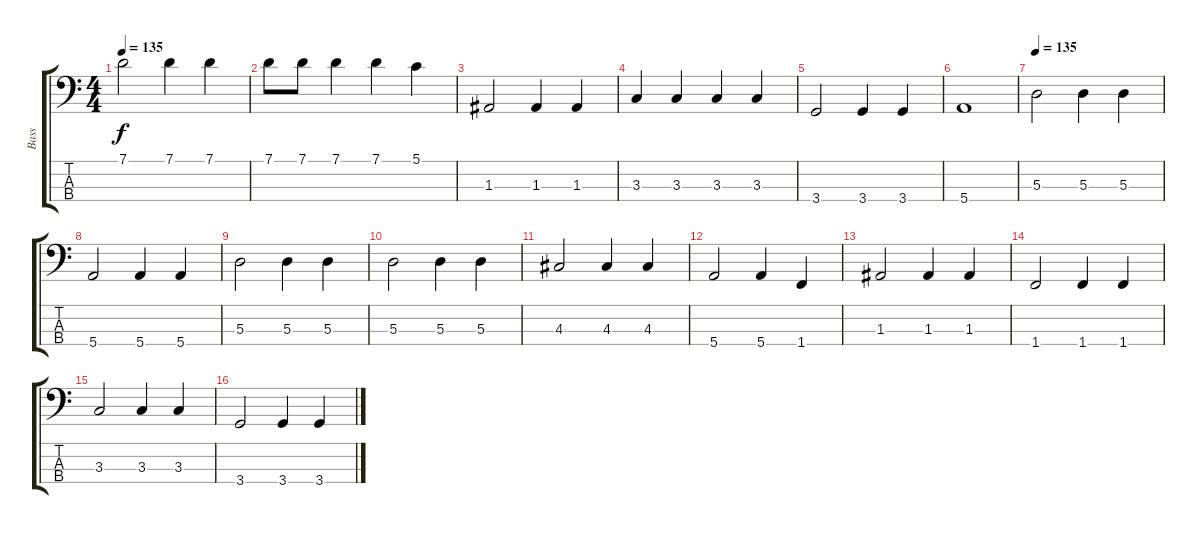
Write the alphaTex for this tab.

\track ("Bass" "Bass") {instrument electricbassfinger}
\staff {score tabs}
\tuning (G2 D2 A1 E1) {hide}
\ts (4 4)
\tempo 135
\clef f4
\ks c
7.1.2{dy f} 7.1.4 7.1.4 |
7.1.8 7.1.8 7.1.4 7.1.4 5.1.4 |
1.3.2 1.3.4 1.3.4 |
3.3.4 3.3.4 3.3.4 3.3.4 |
3.4.2 3.4.4 3.4.4 |
5.4.1 |
\tempo 135
5.3.2 5.3.4 5.3.4 |
5.4.2 5.4.4 5.4.4 |
5.3.2 5.3.4 5.3.4 |
5.3.2 5.3.4 5.3.4 |
4.3.2 4.3.4 4.3.4 |
5.4.2 5.4.4 1.4.4 |
1.3.2 1.3.4 1.3.4 |
1.4.2 1.4.4 1.4.4 |
3.3.2 3.3.4 3.3.4 |
3.4.2 3.4.4 3.4.4
